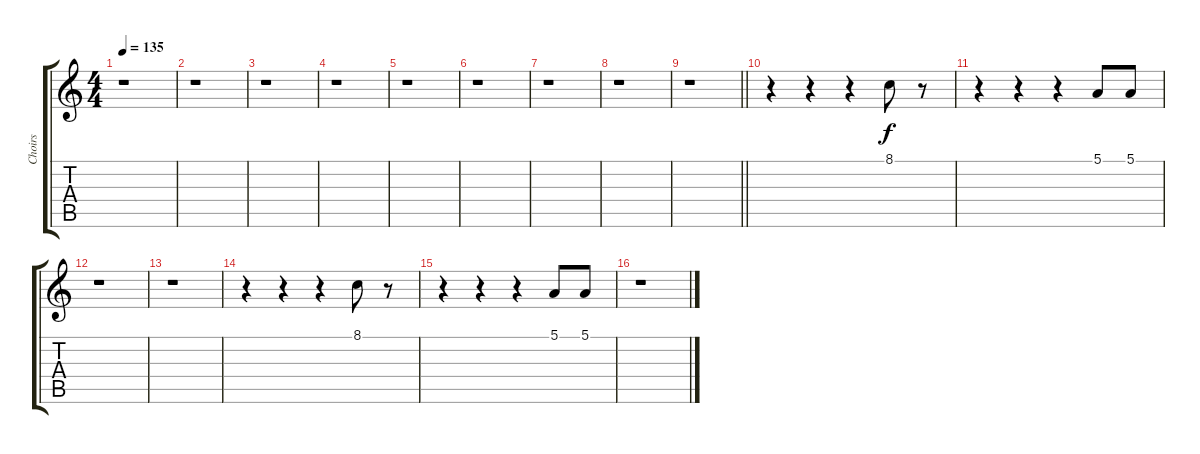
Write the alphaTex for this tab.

\track ("Choirs" "Choirs") {instrument choiraahs}
\staff {score tabs}
\tuning (E4 B3 G3 D3 A2 E2) {hide}
\ts (4 4)
\tempo 135
\clef g2
\ks c
r.1{dy f instrument choiraahs} |
r.1 |
r.1 |
r.1 |
r.1 |
r.1 |
r.1 |
r.1 |
\barLineRight lightlight
r.1 |
r.4 r.4 r.4 8.1.8 r.8 |
r.4 r.4 r.4 5.1.8 5.1.8 |
r.1 |
r.1 |
r.4 r.4 r.4 8.1.8 r.8 |
r.4 r.4 r.4 5.1.8 5.1.8 |
r.1
